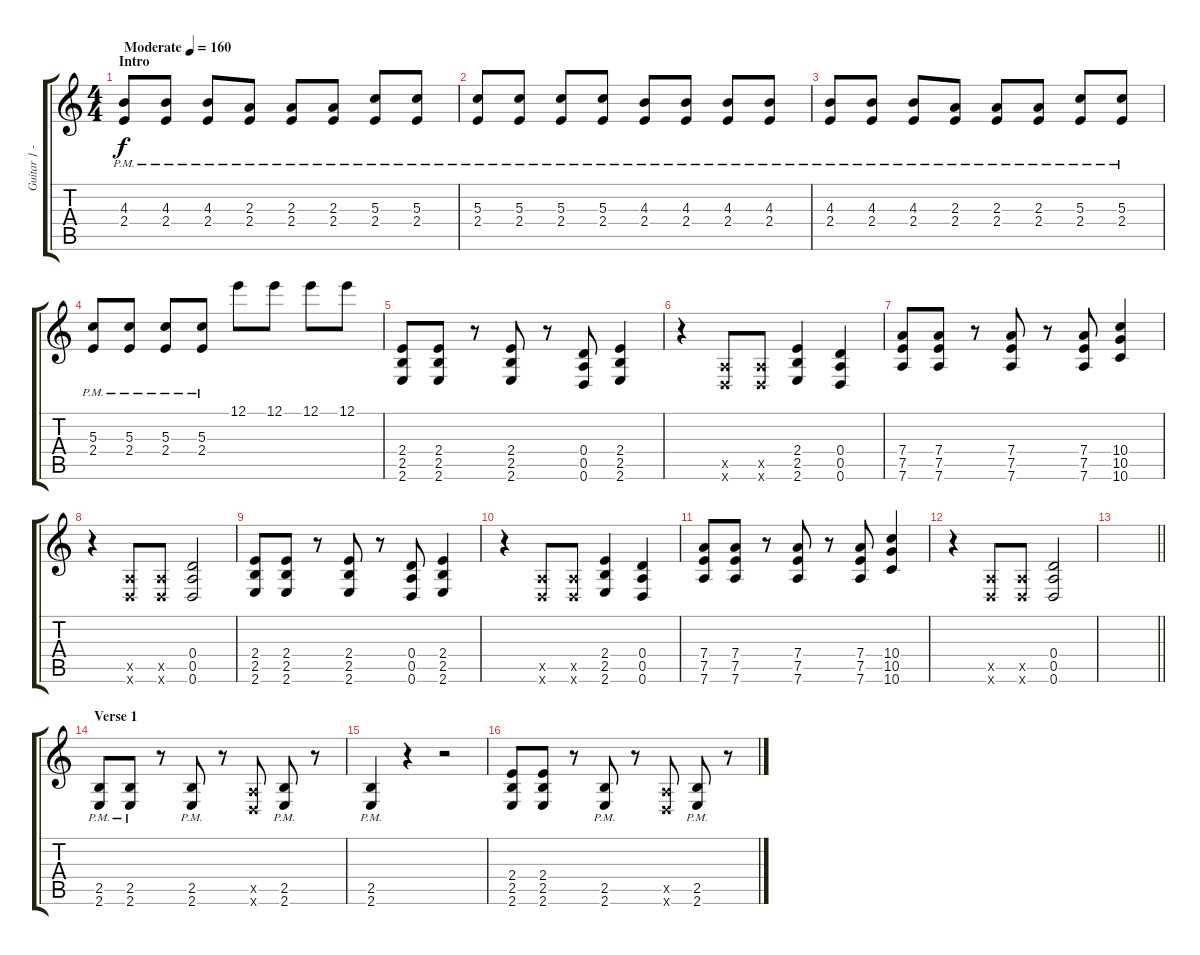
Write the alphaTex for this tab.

\track ("Guitar 1 - Ben Kasica" "Guitar 1 -") {instrument distortionguitar}
\staff {score tabs}
\tuning (E4 B3 G3 D3 A2 D2) {hide}
\ts (4 4)
\section ("" "Intro")
\tempo (160 "Moderate")
\clef g2
\ks c
(4.3{pm} 2.4{pm}).8{dy f instrument distortionguitar} (4.3{pm} 2.4{pm}).8 (4.3{pm} 2.4{pm}).8 (2.3{pm} 2.4{pm}).8 (2.3{pm} 2.4{pm}).8 (2.3{pm} 2.4{pm}).8 (5.3{pm} 2.4{pm}).8 (5.3{pm} 2.4{pm}).8 |
(5.3{pm} 2.4).8 (5.3{pm} 2.4).8 (5.3{pm} 2.4).8 (5.3{pm} 2.4).8 (4.3{pm} 2.4).8 (4.3{pm} 2.4).8 (4.3{pm} 2.4).8 (4.3{pm} 2.4).8 |
(4.3{pm} 2.4{pm}).8 (4.3{pm} 2.4{pm}).8 (4.3{pm} 2.4{pm}).8 (2.3{pm} 2.4{pm}).8 (2.3{pm} 2.4{pm}).8 (2.3{pm} 2.4{pm}).8 (5.3{pm} 2.4{pm}).8 (5.3{pm} 2.4{pm}).8 |
(5.3{pm} 2.4).8 (5.3{pm} 2.4).8 (5.3{pm} 2.4).8 (5.3{pm} 2.4).8 12.1.8 12.1.8 12.1.8 12.1.8 |
(2.4 2.5 2.6).8{instrument distortionguitar} (2.4 2.5 2.6).8 r.8 (2.4 2.5 2.6).8 r.8 (0.4 0.5 0.6).8 (2.4 2.5 2.6).4 |
r.4 (0.5{x} 0.6{x}).8 (0.5{x} 0.6{x}).8 (2.4 2.5 2.6).4 (0.4 0.5 0.6).4 |
(7.4 7.5 7.6).8 (7.4 7.5 7.6).8 r.8 (7.4 7.5 7.6).8 r.8 (7.4 7.5 7.6).8 (10.4 10.5 10.6).4 |
r.4 (0.5{x} 0.6{x}).8 (0.5{x} 0.6{x}).8 (0.4 0.5 0.6).2 |
(2.4 2.5 2.6).8 (2.4 2.5 2.6).8 r.8 (2.4 2.5 2.6).8 r.8 (0.4 0.5 0.6).8 (2.4 2.5 2.6).4 |
r.4 (0.5{x} 0.6{x}).8 (0.5{x} 0.6{x}).8 (2.4 2.5 2.6).4 (0.4 0.5 0.6).4 |
(7.4 7.5 7.6).8 (7.4 7.5 7.6).8 r.8 (7.4 7.5 7.6).8 r.8 (7.4 7.5 7.6).8 (10.4 10.5 10.6).4 |
r.4 (0.5{x} 0.6{x}).8 (0.5{x} 0.6{x}).8 (0.4 0.5 0.6).2 |
\barLineRight lightlight
|
\section ("" "Verse 1")
(2.5{pm} 2.6{pm}).8 (2.5{pm} 2.6{pm}).8 r.8 (2.5{pm} 2.6{pm}).8 r.8 (0.5{x} 0.6{x}).8 (2.5{pm} 2.6{pm}).8 r.8 |
(2.5{pm} 2.6{pm}).4 r.4 r.2 |
(2.4 2.5 2.6).8 (2.4 2.5 2.6).8 r.8 (2.5{pm} 2.6{pm}).8 r.8 (0.5{x} 0.6{x}).8 (2.5{pm} 2.6{pm}).8 r.8
